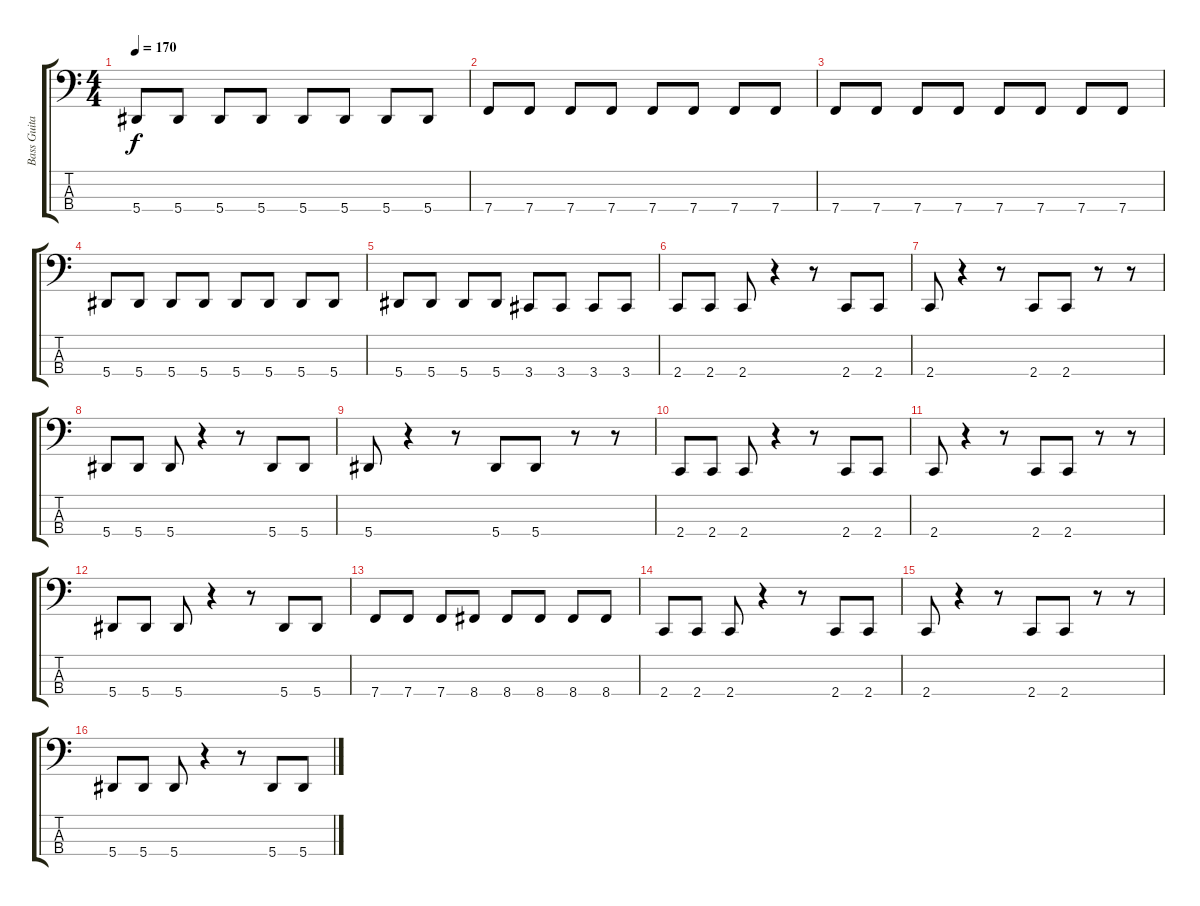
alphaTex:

\track ("Bass Guitar" "Bass Guita") {instrument electricbassfinger}
\staff {score tabs}
\tuning (Eb2 Bb1 F1 Bb0) {hide}
\ts (4 4)
\tempo 170
\clef f4
\ks c
5.4.8{dy f} 5.4.8 5.4.8 5.4.8 5.4.8 5.4.8 5.4.8 5.4.8 |
7.4.8 7.4.8 7.4.8 7.4.8 7.4.8 7.4.8 7.4.8 7.4.8 |
7.4.8 7.4.8 7.4.8 7.4.8 7.4.8 7.4.8 7.4.8 7.4.8 |
5.4.8 5.4.8 5.4.8 5.4.8 5.4.8 5.4.8 5.4.8 5.4.8 |
5.4.8 5.4.8 5.4.8 5.4.8 3.4.8 3.4.8 3.4.8 3.4.8 |
2.4.8 2.4.8 2.4.8 r.4 r.8 2.4.8 2.4.8 |
2.4.8 r.4 r.8 2.4.8 2.4.8 r.8 r.8 |
5.4.8 5.4.8 5.4.8 r.4 r.8 5.4.8 5.4.8 |
5.4.8 r.4 r.8 5.4.8 5.4.8 r.8 r.8 |
2.4.8 2.4.8 2.4.8 r.4 r.8 2.4.8 2.4.8 |
2.4.8 r.4 r.8 2.4.8 2.4.8 r.8 r.8 |
5.4.8 5.4.8 5.4.8 r.4 r.8 5.4.8 5.4.8 |
7.4.8 7.4.8 7.4.8 8.4.8 8.4.8 8.4.8 8.4.8 8.4.8 |
2.4.8 2.4.8 2.4.8 r.4 r.8 2.4.8 2.4.8 |
2.4.8 r.4 r.8 2.4.8 2.4.8 r.8 r.8 |
5.4.8 5.4.8 5.4.8 r.4 r.8 5.4.8 5.4.8
